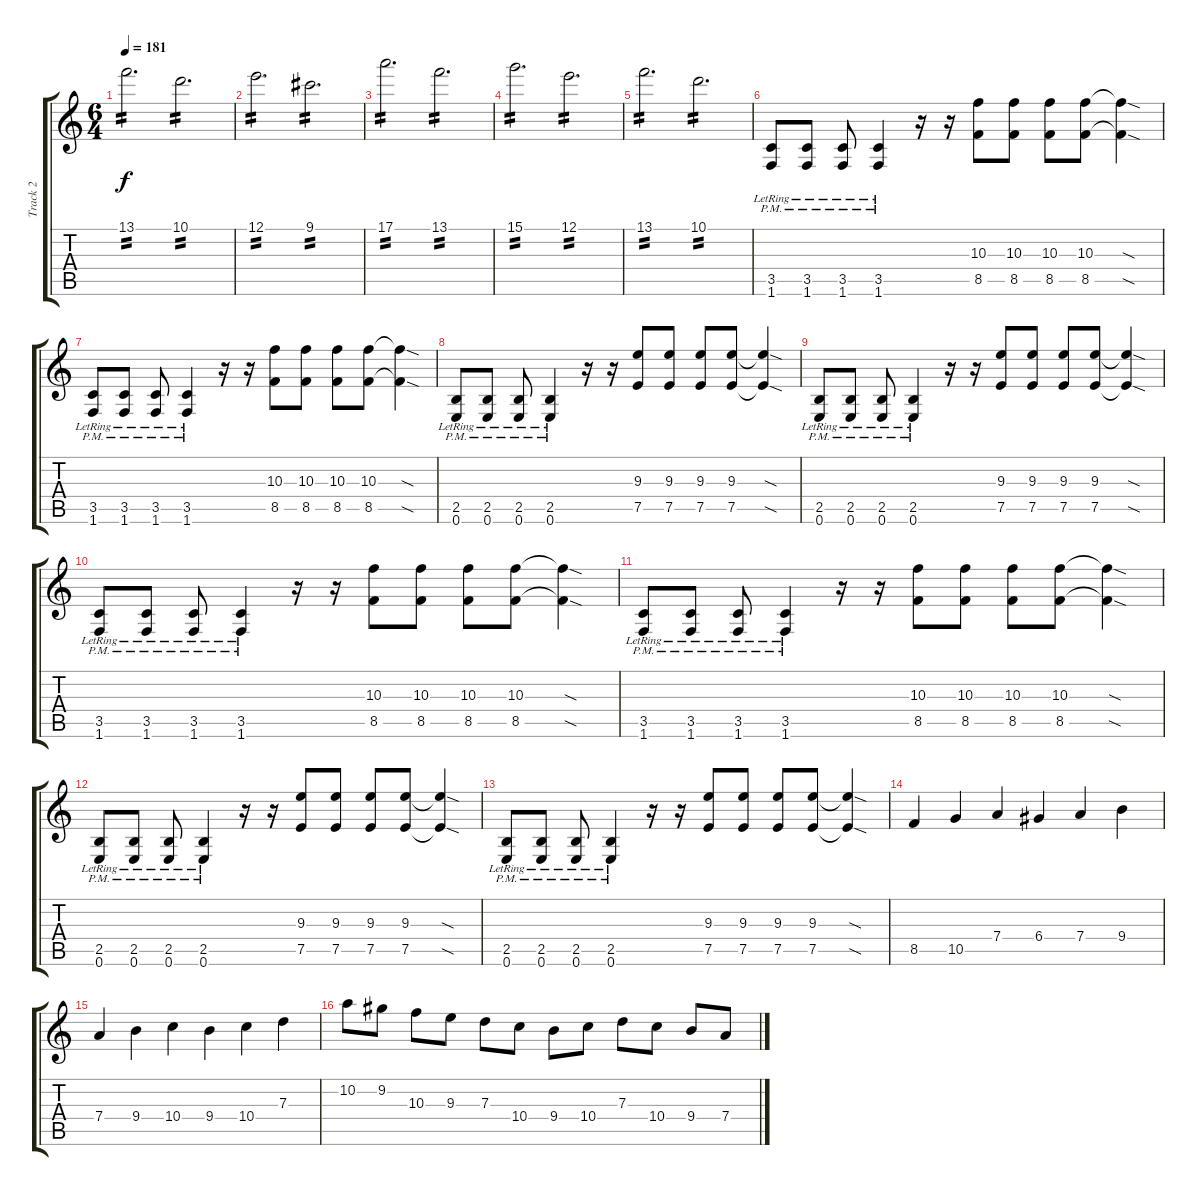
\track ("Track 2" "Track 2") {instrument distortionguitar}
\staff {score tabs}
\tuning (E4 B3 G3 D3 A2 E2) {hide}
\ts (6 4)
\tempo 181
\clef g2
\ks c
13.1.2{d tp 2 dy f} 10.1.2{d tp 2} |
12.1.2{d tp 2} 9.1.2{d tp 2} |
17.1.2{d tp 2} 13.1.2{d tp 2} |
15.1.2{d tp 2} 12.1.2{d tp 2} |
13.1.2{d tp 2} 10.1.2{d tp 2} |
(3.5{pm lr} 1.6{pm lr}).8 (3.5{pm lr} 1.6{pm lr}).8 (3.5{pm lr} 1.6{pm lr}).8 (3.5{pm lr} 1.6{pm lr}).4 r.16 r.16 (10.3 8.5).8 (10.3 8.5).8 (10.3 8.5).8 (10.3 8.5).8 (10.3{sod t} 8.5{sod t}).4 |
(3.5{pm lr} 1.6{pm lr}).8 (3.5{pm lr} 1.6{pm lr}).8 (3.5{pm lr} 1.6{pm lr}).8 (3.5{pm lr} 1.6{pm lr}).4 r.16 r.16 (10.3 8.5).8 (10.3 8.5).8 (10.3 8.5).8 (10.3 8.5).8 (10.3{sod t} 8.5{sod t}).4 |
(2.5{pm lr} 0.6{pm lr}).8 (2.5{pm lr} 0.6{pm lr}).8 (2.5{pm lr} 0.6{pm lr}).8 (2.5{pm lr} 0.6{pm lr}).4 r.16 r.16 (9.3 7.5).8 (9.3 7.5).8 (9.3 7.5).8 (9.3 7.5).8 (9.3{sod t} 7.5{sod t}).4 |
(2.5{pm lr} 0.6{pm lr}).8 (2.5{pm lr} 0.6{pm lr}).8 (2.5{pm lr} 0.6{pm lr}).8 (2.5{pm lr} 0.6{pm lr}).4 r.16 r.16 (9.3 7.5).8 (9.3 7.5).8 (9.3 7.5).8 (9.3 7.5).8 (9.3{sod t} 7.5{sod t}).4 |
(3.5{pm lr} 1.6{pm lr}).8 (3.5{pm lr} 1.6{pm lr}).8 (3.5{pm lr} 1.6{pm lr}).8 (3.5{pm lr} 1.6{pm lr}).4 r.16 r.16 (10.3 8.5).8 (10.3 8.5).8 (10.3 8.5).8 (10.3 8.5).8 (10.3{sod t} 8.5{sod t}).4 |
(3.5{pm lr} 1.6{pm lr}).8 (3.5{pm lr} 1.6{pm lr}).8 (3.5{pm lr} 1.6{pm lr}).8 (3.5{pm lr} 1.6{pm lr}).4 r.16 r.16 (10.3 8.5).8 (10.3 8.5).8 (10.3 8.5).8 (10.3 8.5).8 (10.3{sod t} 8.5{sod t}).4 |
(2.5{pm lr} 0.6{pm lr}).8 (2.5{pm lr} 0.6{pm lr}).8 (2.5{pm lr} 0.6{pm lr}).8 (2.5{pm lr} 0.6{pm lr}).4 r.16 r.16 (9.3 7.5).8 (9.3 7.5).8 (9.3 7.5).8 (9.3 7.5).8 (9.3{sod t} 7.5{sod t}).4 |
(2.5{pm lr} 0.6{pm lr}).8 (2.5{pm lr} 0.6{pm lr}).8 (2.5{pm lr} 0.6{pm lr}).8 (2.5{pm lr} 0.6{pm lr}).4 r.16 r.16 (9.3 7.5).8 (9.3 7.5).8 (9.3 7.5).8 (9.3 7.5).8 (9.3{sod t} 7.5{sod t}).4 |
8.5.4 10.5.4 7.4.4 6.4.4 7.4.4 9.4.4 |
7.4.4 9.4.4 10.4.4 9.4.4 10.4.4 7.3.4 |
10.2.8 9.2.8 10.3.8 9.3.8 7.3.8 10.4.8 9.4.8 10.4.8 7.3.8 10.4.8 9.4.8 7.4.8
